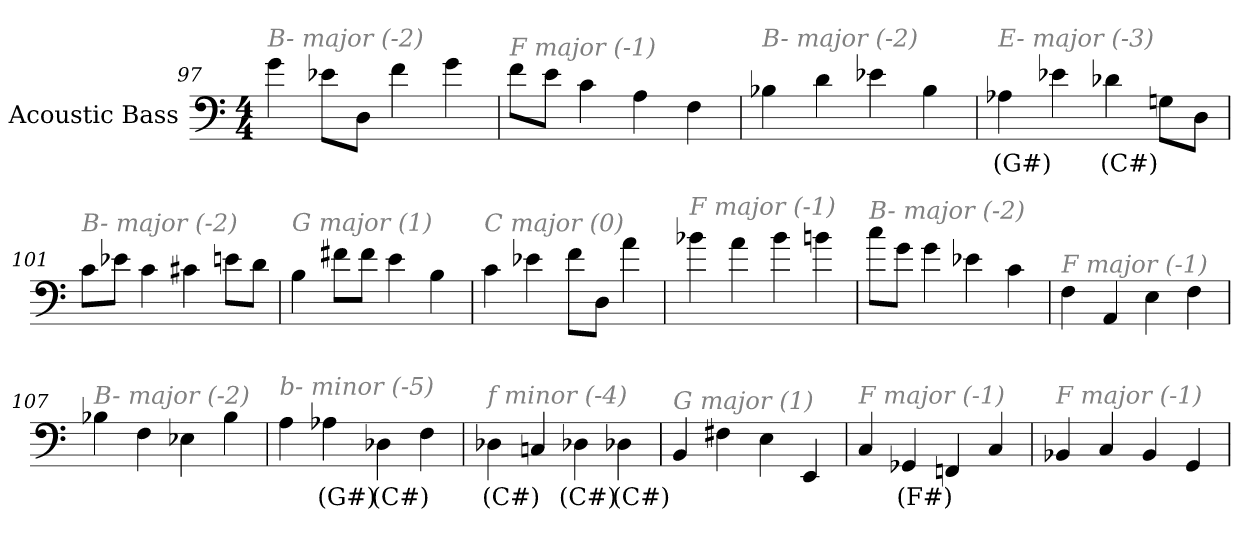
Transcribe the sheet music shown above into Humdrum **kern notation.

**kern	**text
*part1	*part1
*staff1	*staff1
*I"Acoustic Bass	*
*clefF4	*
*ITrd7c12	*
*k[]	*
*C:	*
*M4/4	*
=97	=97
!LO:TX:i:color=#808080:t=B- major (-2)	!
4G	.
8E-XL	.
8DDJ	.
4F	.
4G	.
=98	=98
!LO:TX:i:color=#808080:t=F major (-1)	!
8FL	.
8EJ	.
4C	.
4AA	.
4FF	.
=99	=99
!LO:TX:i:color=#808080:t=B- major (-2)	!
4BB-X	.
4D	.
4E-X	.
4BB-	.
=100	=100
!LO:TX:i:color=#808080:t=E- major (-3)	!
4AA-Xi	(G#)
4E-X	.
4D-Xi	(C#)
8GGnL	.
8DDJ	.
=101	=101
!LO:TX:i:color=#808080:t=B- major (-2)	!
8CL	.
8E-XJ	.
4C	.
4C#X	.
8EnL	.
8DJ	.
=102	=102
!LO:TX:i:color=#808080:t=G major (1)	!
4BB	.
8F#XL	.
8F#J	.
4E	.
4BB	.
=103	=103
!LO:TX:i:color=#808080:t=C major (0)	!
4C	.
4E-X	.
8FL	.
8DDJ	.
4A	.
=104	=104
!LO:TX:i:color=#808080:t=F major (-1)	!
4B-X	.
4A	.
4B-	.
4Bn	.
=105	=105
!LO:TX:i:color=#808080:t=B- major (-2)	!
8cL	.
8GJ	.
4G	.
4E-X	.
4C	.
=106	=106
!LO:TX:i:color=#808080:t=F major (-1)	!
4FF	.
4AAA	.
4EE	.
4FF	.
=107	=107
!LO:TX:i:color=#808080:t=B- major (-2)	!
4BB-X	.
4FF	.
4EE-X	.
4BB-	.
=108	=108
!LO:TX:i:color=#808080:t=b- minor (-5)	!
4AA	.
4AA-Xi	(G#)
4DD-Xi	(C#)
4FF	.
=109	=109
!LO:TX:i:color=#808080:t=f minor (-4)	!
4DD-Xi	(C#)
4CCn	.
4DD-Xi	(C#)
4DD-Xi	(C#)
=110	=110
!LO:TX:i:color=#808080:t=G major (1)	!
4BBB	.
4FF#X	.
4EE	.
4EEE	.
=111	=111
!LO:TX:i:color=#808080:t=F major (-1)	!
4CC	.
4GGG-Xi	(F#)
4FFFn	.
4CC	.
=112	=112
!LO:TX:i:color=#808080:t=F major (-1)	!
4BBB-X	.
4CC	.
4BBB-	.
4GGG	.
=	=
*-	*-
